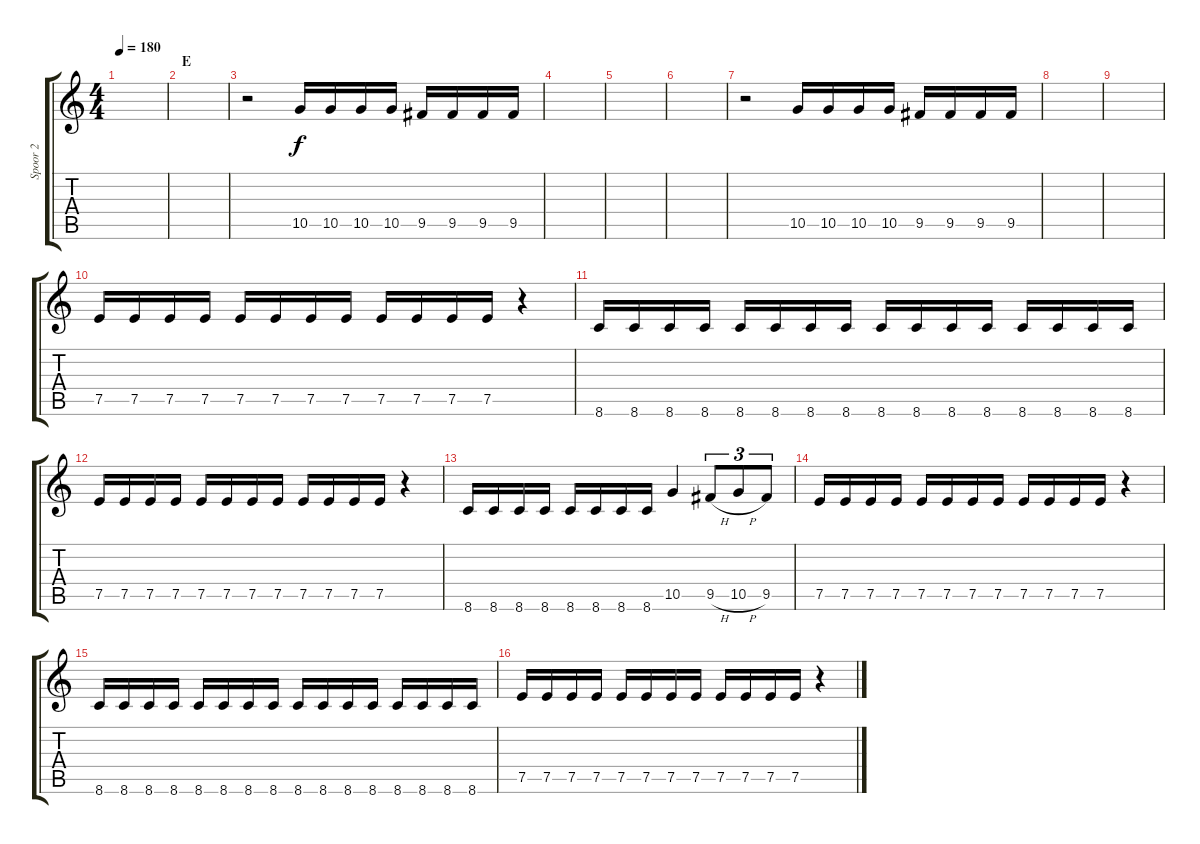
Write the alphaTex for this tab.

\track ("Spoor 2" "Spoor 2") {instrument overdrivenguitar}
\staff {score tabs}
\tuning (E4 B3 G3 D3 A2 E2) {hide}
\ts (4 4)
\tempo 180
\clef g2
\ks c
|
\section ("" "E")
|
r.2 10.5.16 10.5.16 10.5.16 10.5.16 9.5.16 9.5.16 9.5.16 9.5.16 |
|
|
|
r.2 10.5.16 10.5.16 10.5.16 10.5.16 9.5.16 9.5.16 9.5.16 9.5.16 |
|
|
7.5.16 7.5.16 7.5.16 7.5.16 7.5.16 7.5.16 7.5.16 7.5.16 7.5.16 7.5.16 7.5.16 7.5.16 r.4 |
8.6.16 8.6.16 8.6.16 8.6.16 8.6.16 8.6.16 8.6.16 8.6.16 8.6.16 8.6.16 8.6.16 8.6.16 8.6.16 8.6.16 8.6.16 8.6.16 |
7.5.16 7.5.16 7.5.16 7.5.16 7.5.16 7.5.16 7.5.16 7.5.16 7.5.16 7.5.16 7.5.16 7.5.16 r.4 |
8.6.16 8.6.16 8.6.16 8.6.16 8.6.16 8.6.16 8.6.16 8.6.16 10.5.4 9.5{h}.8{tu (3 2)} 10.5{h}.8{tu (3 2)} 9.5.8{tu (3 2)} |
7.5.16 7.5.16 7.5.16 7.5.16 7.5.16 7.5.16 7.5.16 7.5.16 7.5.16 7.5.16 7.5.16 7.5.16 r.4 |
8.6.16 8.6.16 8.6.16 8.6.16 8.6.16 8.6.16 8.6.16 8.6.16 8.6.16 8.6.16 8.6.16 8.6.16 8.6.16 8.6.16 8.6.16 8.6.16 |
7.5.16 7.5.16 7.5.16 7.5.16 7.5.16 7.5.16 7.5.16 7.5.16 7.5.16 7.5.16 7.5.16 7.5.16 r.4
